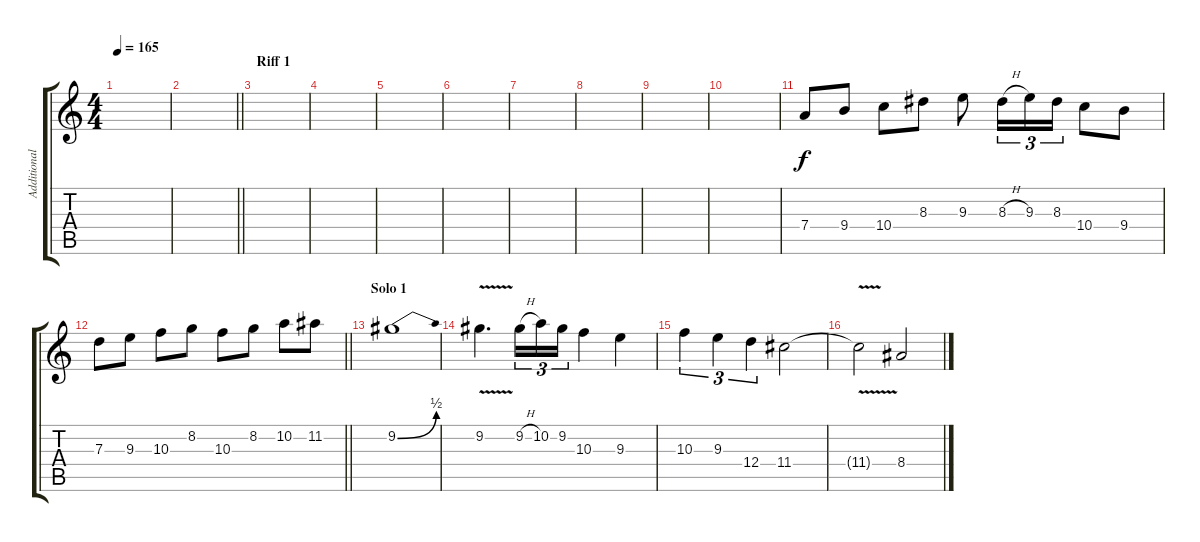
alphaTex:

\track ("Additional Guitar" "Additional") {instrument distortionguitar}
\staff {score tabs}
\tuning (E4 B3 G3 D3 A2 E2) {hide}
\ts (4 4)
\tempo 165
\clef g2
\ks c
|
\barLineRight lightlight
|
\section ("" "Riff 1")
|
|
|
|
|
|
|
|
7.4.8{dy f} 9.4.8 10.4.8 8.3.8 9.3.8 8.3{h}.16{tu (3 2)} 9.3.16{tu (3 2)} 8.3.16{tu (3 2)} 10.4.8 9.4.8 |
\barLineRight lightlight
7.3.8 9.3.8 10.3.8 8.2.8 10.3.8 8.2.8 10.2.8 11.2.8 |
\section ("" "Solo 1")
9.2{be (bend 0 0 60 2)}.1 |
9.2{v}.4{d} 9.2{h}.16{tu (3 2)} 10.2.16{tu (3 2)} 9.2.16{tu (3 2)} 10.3.4 9.3.4 |
10.3.4{tu (3 2)} 9.3.4{tu (3 2)} 12.4.4{tu (3 2)} 11.4.2 |
11.4{v t}.2 8.4.2
